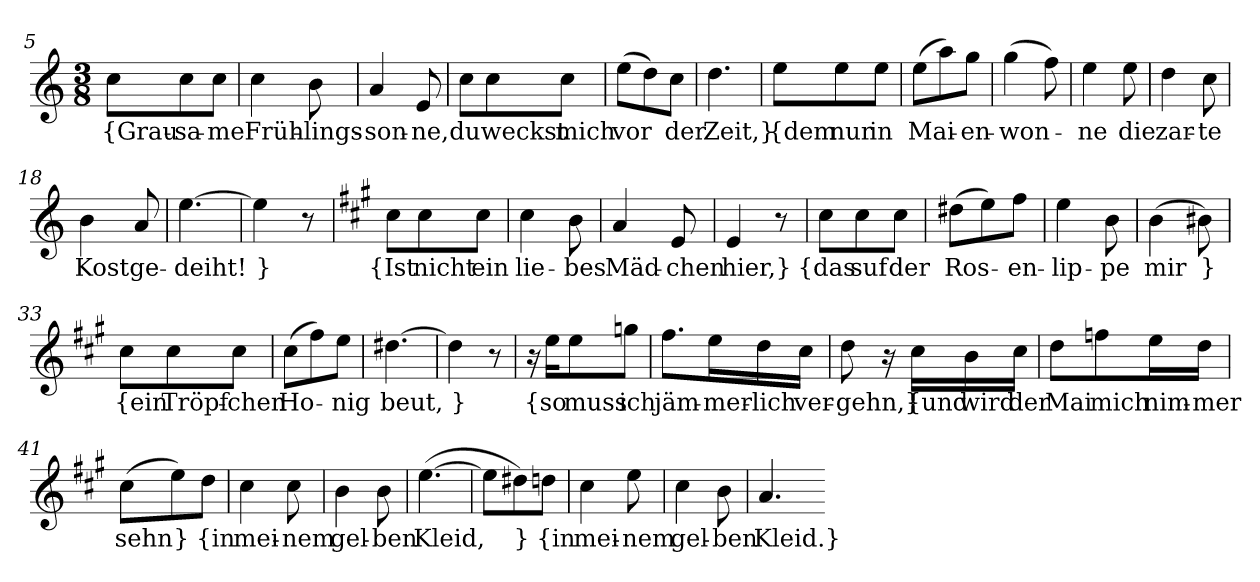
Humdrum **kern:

**kern	**text
*part1	*part1
*staff1	*staff1
*clefG2	*
*k[]	*
*M3/8	*
=5	=5
8cc\L	{Grau-
8cc\	-sa-
8cc\J	-me
=6	=6
4cc	Früh-
8b	-lings-
=7	=7
4a	-son-
8e	-ne,
=9	=9
8cc\L	du
8cc\	weckst
8cc\J	mich
=10	=10
(8ee\L	vor
8dd\)	.
8cc\J	der
=11	=11
4.dd	Zeit,}
=13	=13
8ee\L	{dem
8ee\	nur
8ee\J	in
=14	=14
(8ee\L	Mai-
8aa\)	.
8gg\J	-en-
=15	=15
(4gg	-won-
8ff)	.
=16	=16
4ee	-ne
8ee	die
=17	=17
4dd	zar-
8cc	-te
=18	=18
4b	Kost
8a	ge-
=19	=19
[4.ee	-deiht!
=20	=20
4ee]	}
8r	.
=25	=25
*k[f#c#g#]	*
8cc#\L	{Ist
8cc#\	nicht
8cc#\J	ein
=26	=26
4cc#	lie-
8b	-bes
=27	=27
4a	Mäd-
8e	-chen
=28	=28
4e	hier,}
8r	.
=29	=29
8cc#\L	{das
8cc#\	suf
8cc#\J	der
=30	=30
(8dd#X\L	Ros-
8ee\)	.
8ff#\J	-en-
=31	=31
4ee	-lip-
8b	-pe
=32	=32
(4b	mir
8b#X)	}
=33	=33
8cc#\L	{ein
8cc#\	Tröpf-
8cc#\J	-chen
=34	=34
(8cc#\L	Ho-
8ff#\)	.
8ee\J	-nig
=35	=35
[4.dd#X	beut,
=36	=36
4dd#]	}
8r	.
=37	=37
16r	.
16ee\KL	{so
8ee\	muss
8ggn\J	ich
=38	=38
8.ff#\L	jäm-
16ee\L	-mer-
16dd\	-lich
16cc#\JJ	ver-
=39	=39
8dd	-gehn,}
16r	.
16cc#\LL	{und
16b\	wird
16cc#\JJ	der
=40	=40
8dd\L	Mai
8ffn\	mich
16ee\L	nim-
16dd\JJ	-mer
=41	=41
(8cc#\L	sehn
8ee\)	}
8dd\J	{in
=42	=42
4cc#	mei-
8cc#	-nem
=43	=43
4b	gel-
8b	-ben
=44	=44
([4.ee	Kleid,
=45	=45
8ee\L]	.
8dd#X\)	}
8ddn\J	{in
=46	=46
4cc#	mei-
8ee	-nem
=47	=47
4cc#	gel-
8b	-ben
=48	=48
4.a	Kleid.}
=-	=-
*-	*-
